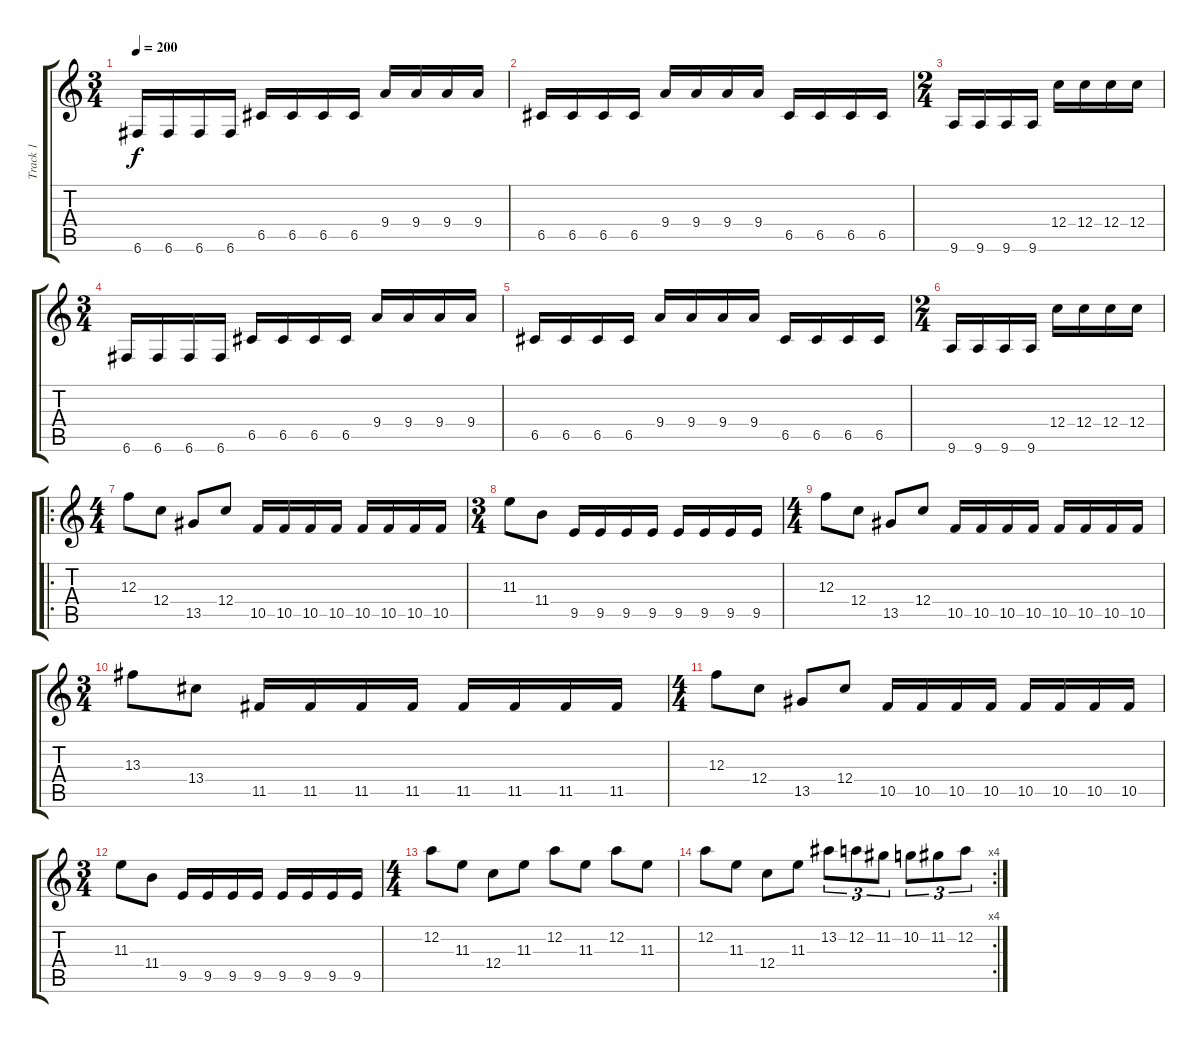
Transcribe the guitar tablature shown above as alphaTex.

\track ("Track 1" "Track 1") {instrument distortionguitar}
\staff {score tabs}
\tuning (D4 A3 F3 C3 G2 C2) {hide}
\ts (3 4)
\tempo 200
\clef g2
\ks c
6.6.16{dy f} 6.6.16 6.6.16 6.6.16 6.5.16 6.5.16 6.5.16 6.5.16 9.4.16 9.4.16 9.4.16 9.4.16 |
6.5.16 6.5.16 6.5.16 6.5.16 9.4.16 9.4.16 9.4.16 9.4.16 6.5.16 6.5.16 6.5.16 6.5.16 |
\ts (2 4)
9.6.16 9.6.16 9.6.16 9.6.16 12.4.16 12.4.16 12.4.16 12.4.16 |
\ts (3 4)
6.6.16 6.6.16 6.6.16 6.6.16 6.5.16 6.5.16 6.5.16 6.5.16 9.4.16 9.4.16 9.4.16 9.4.16 |
6.5.16 6.5.16 6.5.16 6.5.16 9.4.16 9.4.16 9.4.16 9.4.16 6.5.16 6.5.16 6.5.16 6.5.16 |
\ts (2 4)
9.6.16 9.6.16 9.6.16 9.6.16 12.4.16 12.4.16 12.4.16 12.4.16 |
\ro
\ts (4 4)
12.3.8 12.4.8 13.5.8 12.4.8 10.5.16 10.5.16 10.5.16 10.5.16 10.5.16 10.5.16 10.5.16 10.5.16 |
\ts (3 4)
11.3.8 11.4.8 9.5.16 9.5.16 9.5.16 9.5.16 9.5.16 9.5.16 9.5.16 9.5.16 |
\ts (4 4)
12.3.8 12.4.8 13.5.8 12.4.8 10.5.16 10.5.16 10.5.16 10.5.16 10.5.16 10.5.16 10.5.16 10.5.16 |
\ts (3 4)
13.3.8 13.4.8 11.5.16 11.5.16 11.5.16 11.5.16 11.5.16 11.5.16 11.5.16 11.5.16 |
\ts (4 4)
12.3.8 12.4.8 13.5.8 12.4.8 10.5.16 10.5.16 10.5.16 10.5.16 10.5.16 10.5.16 10.5.16 10.5.16 |
\ts (3 4)
11.3.8 11.4.8 9.5.16 9.5.16 9.5.16 9.5.16 9.5.16 9.5.16 9.5.16 9.5.16 |
\ts (4 4)
12.2.8 11.3.8 12.4.8 11.3.8 12.2.8 11.3.8 12.2.8 11.3.8 |
\rc 4
12.2.8 11.3.8 12.4.8 11.3.8 13.2.8{tu (3 2)} 12.2.8{tu (3 2)} 11.2.8{tu (3 2)} 10.2.8{tu (3 2)} 11.2.8{tu (3 2)} 12.2.8{tu (3 2)}
